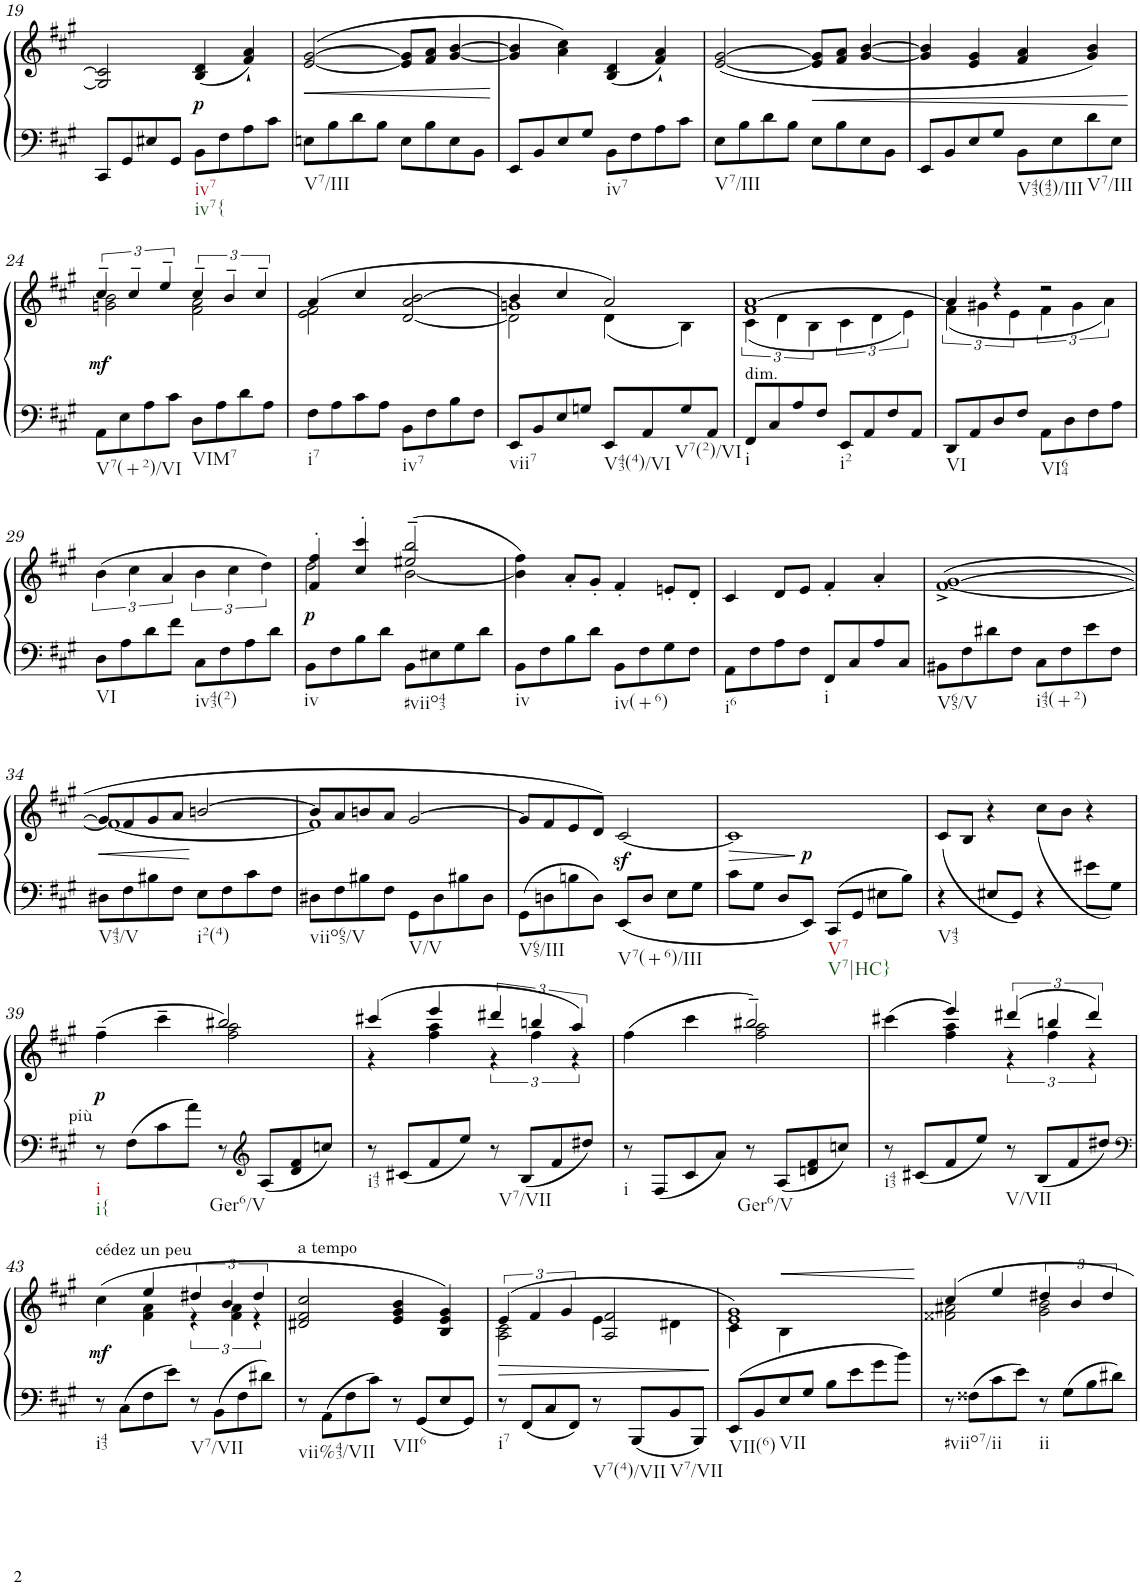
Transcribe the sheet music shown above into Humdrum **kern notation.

**kern	**kern	**dynam
*part1	*part1	*part1
*staff2	*staff1	*staff1/2
*I"Piano	*	*
*I'Pno.	*	*
!!LO:PB:g=z
*clefF4	*clefG2	*
*k[f#c#g#]	*k[f#c#g#]	*
*M4/4	*M4/4	*
*met(c)	*met(c)	*
=19	=19	=19
8CC#/L	2G#/] 2c#/]	.
8GG#/	.	.
8E#X/	.	.
8GG#/J	.	.
!LO:TX:b:t=iv7	!	!
!LO:TX:b:t=iv7{	!	!
!	!	!LO:DY:b
8BB\L	(4B/ 4d/	p
8F#\	.	.
8A\	4f#/` 4a/`)	.
8c#\J	.	.
=20	=20	=20
!LO:TX:b:t=V7/III	!	!
!	!	!LO:HP:b
8En\L	([2e/ [2g#/	<
8B\	.	.
8d\	.	.
8B\J	.	.
8E\L	8e/] 8g#/]L	.
8B\	8f#/ 8a/J	.
8E\	[4g#/ [4b/	.
8BB\J	.	.
=21	=21	=21
8EE/L	4g#/] 4b/]	.
8BB/	.	.
8E/	4a\ 4cc#\)	.
8G#/J	.	.
!LO:TX:b:t=iv7	!	!
8BB\L	(4B/ 4d/	.
8F#\	.	.
8A\	4f#/` 4a/`)	.
8c#\J	.	.
=22	=22	=22
!LO:TX:b:t=V7/III	!	!
8E\L	([2e/ [2g#/	.
8B\	.	.
8d\	.	.
8B\J	.	.
!	!	!LO:HP:b
8E\L	8e/] 8g#/]L	<
8B\	8f#/ 8a/J	.
8E\	[4g#/ [4b/	.
8BB\J	.	.
=23	=23	=23
8EE/L	4g#/] 4b/]	.
8BB/	.	.
8E/	4e/ 4g#/	.
8G#/J	.	.
!LO:TX:b:t=V43(42)/III	!	!
8BB\L	4f#/ 4a/	.
8E\	.	.
!LO:TX:b:t=V7/III	!	!
8d\	4g#/ 4b/)	.
8E\J	.	.
.	.	[
!!LO:LB:g=z
=24	=24	=24
*	*^	*
!LO:TX:b:t=V7(+2)/VI	!	!	!
!	!	!	!LO:DY:b
8AA\L	6cc#~/	2gn\ 2b\	mf
8E\	.	.	.
.	6cc#~/	.	.
8A\	.	.	.
.	6ee~/	.	.
8c#\J	.	.	.
!LO:TX:b:t=VIM7	!	!	!
8D\L	6cc#~/	2f#\ 2a\	.
8A\	.	.	.
.	6b~/	.	.
8d\	.	.	.
.	6cc#~/	.	.
8A\J	.	.	.
=25	=25	=25	=25
!LO:TX:b:t=i7	!	!	!
8F#\L	(4a/	2e\ 2f#\	.
8A\	.	.	.
8c#\	4cc#/	.	.
8A\J	.	.	.
!LO:TX:b:t=iv7	!	!	!
8BB\L	[<2d/ 2a/ [2b/	2ryy	.
8F#\	.	.	.
8B\	.	.	.
8F#\J	.	.	.
=26	=26	=26	=26
*	*	*^	*
!LO:TX:b:t=vii7	!	!	!	!
8EE/L	4b/]	1gn	2d\]	.
8BB/	.	.	.	.
8E/	4cc#/	.	.	.
8Gn/J	.	.	.	.
!LO:TX:b:t=V43(4)/VI	!	!	!	!
8EE/L	2a/)	.	(4d\	.
8AA/	.	.	.	.
!LO:TX:b:t=V7(2)/VI	!	!	!	!
8G/	.	.	4B\)	.
8AA/J	.	.	.	.
*	*	*v	*v	*
=27	=27	=27	=27
!	!LO:TX:b:t=dim.	!	!
!LO:TX:b:t=i	!	!	!
8FF#/L	1f# [1a	(6c#\	.
8C#/	.	.	.
.	.	6d\	.
8A/	.	.	.
.	.	6B\	.
8F#/J	.	.	.
!LO:TX:b:t=i2	!	!	!
8EE/L	.	6c#\	.
8AA/	.	.	.
.	.	6d\	.
8F#/	.	.	.
.	.	6e\)	.
8AA/J	.	.	.
=28	=28	=28	=28
!LO:TX:b:t=VI	!	!	!
8DD/L	4a/]	(6f#\	.
8AA/	.	.	.
.	.	6g#X\	.
8D/	4r	.	.
.	.	6e\	.
8F#/J	.	.	.
!LO:TX:b:t=VI64	!	!	!
8AA\L	2r	6f#\	.
8D\	.	.	.
.	.	6g#\	.
8F#\	.	.	.
.	.	6a\)	.
8A\J	.	.	.
*	*v	*v	*
!!LO:LB:g=z
=29	=29	=29
!LO:TX:b:t=VI	!	!
8D\L	(6b\	.
8A\	.	.
.	6cc#\	.
8d\	.	.
.	6a/	.
8f#\J	.	.
!LO:TX:b:t=iv43(2)	!	!
8C#\L	6b\	.
8F#\	.	.
.	6cc#\	.
8A\	.	.
.	6dd\)	.
8d\J	.	.
=30	=30	=30
*	*^	*
!LO:TX:b:t=iv	!	!	!
!	!	!	!LO:DY:b
8BB\L	4f#/' 4ff#/'	2dd\	p
8F#\	.	.	.
8B\	4cc#/' 4ccc#/'	.	.
8d\J	.	.	.
!LO:TX:b:t=#viio43	!	!	!
8BB\L	(2ee#X/~ 2bb/~	[2b\	.
8E#X\	.	.	.
8G#\	.	.	.
8d\J	.	.	.
=31	=31	=31	=31
!LO:TX:b:t=iv	!	!	!
8BB\L	4b\] 4ff#\)	4ryy	.
8F#\	.	.	.
8B\	8a'/L	4ryy	.
8d\J	8g#'/J	.	.
!LO:TX:b:t=iv(+6)	!	!	!
8BB\L	4f#'/	2ryy	.
8F#\	.	.	.
8G#\	8en'/L	.	.
8F#\J	8d'/J	.	.
*	*v	*v	*
=32	=32	=32
!LO:TX:b:t=i6	!	!
8AA\L	4c#/	.
8F#\	.	.
8A\	8d/L	.
8F#\J	8e/J	.
!LO:TX:b:t=i	!	!
8FF#/L	4f#'/	.
8C#/	.	.
8A/	4a'/	.
8C#/J	.	.
=33	=33	=33
!LO:TX:b:t=V65/V	!	!
8BB#X\L	([<1f#^ [1g#^	.
8F#\	.	.
8d#X\	.	.
8F#\J	.	.
!LO:TX:b:t=i43(+2)	!	!
8C#\L	.	.
8F#\	.	.
8e\	.	.
8F#\J	.	.
!!LO:LB:g=z
=34	=34	=34
!LO:TX:b:t=V43/V	!	!
!	!	!LO:HP:b
*	*^	*
8D#X\L	8g#/L]	1f#_	<
8F#\	8f#/	.	.
8B#X\	8g#/	.	.
8F#\J	8a/J	.	.
!LO:TX:b:t=i2(4)	!	!	!
8E\L	[2bn/	.	[
8F#\	.	.	.
8c#\	.	.	.
8F#\J	.	.	.
=35	=35	=35	=35
!LO:TX:b:t=viio65/V	!	!	!
8D#X\L	8b/L]	1f#]	.
8F#\	8a/	.	.
8B#X\	8bn/	.	.
8F#\J	8a/J	.	.
!LO:TX:b:t=V/V	!	!	!
8GG#\L	[2g#/	.	.
8D#\	.	.	.
8B#X\	.	.	.
8D#\J	.	.	.
*	*v	*v	*
=36	=36	=36
!LO:TX:b:t=V65/III	!	!
8GG#\L	8g#/L]	.
8Dn\	8f#/	.
8Bn\	8e/	.
8D\J	8d/J)	.
!LO:TX:b:t=V7(+6)/III	!	!
8EE/L	[2c#z</	.
8D/J	.	.
8E\L	.	.
8G#\J	.	.
=37	=37	=37
!	!	!LO:HP:b=2
8c#\L	1c#]	>
8G#\J	.	.
8D/L	.	.
!	!	!LO:DY:n=1:a=2
8EE/J	.	[ p
!LO:TX:b:t=V7	!	!
!LO:TX:b:t=V7|HC}	!	!
8CC#/L	.	.
8GG#/J	.	.
8E#X\L	.	.
8B\J	.	.
=38	=38	=38
!LO:TX:b:t=V43	!	!
4r	(<8c#/L	.
.	8B/J	.
8E#X/L	4r	.
8GG#/J)	.	.
4r	(<8cc#\L	.
.	8b\J	.
8e#X\L	4r	.
8G#\J)	.	.
!!LO:LB:g=z
=39	=39	=39
*	*^	*
!	!LO:TX:b:t=più	!	!
!LO:TX:b:t=i	!	!	!
!LO:TX:b:t=i{	!	!	!
!	!	!	!LO:DY:b
8r	(4ff#~\	2ryy	p
8F#\L	.	.	.
8c#\	4ccc#~\	.	.
8a\J	.	.	.
!LO:TX:b:t=Ger6/V	!	!	!
8r	2bb#X/)	2ff#\ 2aa\	.
*clefG2	*	*	*
8A/L	.	.	.
8d/ 8f#/	.	.	.
8ccn/J	.	.	.
=40	=40	=40	=40
!LO:TX:b:t=i43	!	!	!
8r	(4ccc#X/	4r	.
8c#X/L	.	.	.
8f#/	4eee/	4ff#\ 4aa\	.
8ee/J	.	.	.
!LO:TX:b:t=V7/VII	!	!	!
8r	6ddd#X/	6r	.
8B/L	.	.	.
.	6bbn/	6ff#\	.
8f#/	.	.	.
.	6aa/)	6r	.
8dd#X/J	.	.	.
=41	=41	=41	=41
!LO:TX:b:t=i	!	!	!
8r	(4ff#\	2ryy	.
8F#/L	.	.	.
8c#/	4ccc#\	.	.
8a/J	.	.	.
!LO:TX:b:t=Ger6/V	!	!	!
8r	2bb#X~/)	2ff#\ 2aa\	.
8A/L	.	.	.
8dn/ 8f#/	.	.	.
8ccn/J	.	.	.
=42	=42	=42	=42
!LO:TX:b:t=i43	!	!	!
8r	(4ccc#X\	4ryy	.
8c#X/L	.	.	.
8f#/	4eee/)	4ff#\ 4aa\	.
8ee/J	.	.	.
!LO:TX:b:t=V/VII	!	!	!
8r	(6ddd#X/	6r	.
8B/L	.	.	.
.	6bbn/	6ff#\	.
8f#/	.	.	.
.	6ddd#/)	6r	.
8dd#X/J	.	.	.
!!LO:LB:g=z	!!
=43	=43	=43	=43
*clefF4	*	*	*
!	!LO:TX:a:t=cédez un peu	!	!
!LO:TX:b:t=i43	!	!	!
!	!	!	!LO:DY:b
8r	(4cc#\	4ryy	mf
8C#\L	.	.	.
8F#\	4ee/	4f#\ 4a\	.
8e\J	.	.	.
!LO:TX:b:t=V7/VII	!	!	!
8r	6dd#X/	6r	.
8BB\L	.	.	.
.	6b/	6f#\ 6a\	.
8F#\	.	.	.
.	6dd#/	6r	.
8d#X\J	.	.	.
*	*v	*v	*
=44	=44	=44
!	!LO:TX:a:t=a tempo	!
!LO:TX:b:t=vii%43/VII	!	!
8r	2d#X/ 2f#/ 2cc#/	.
8AA\L	.	.
8F#\	.	.
8c#\J	.	.
!LO:TX:b:t=VII6	!	!
8r	4e/ 4g#/ 4b/	.
8GG#/L	.	.
8E/	4B/ 4e/ 4g#/)	.
8GG#/J	.	.
=45	=45	=45
!LO:TX:b:t=i7	!	!
!	!	!LO:HP:b
*	*^	*
8r	(6e/	2A\ 2c#\	>
8FF#/L	.	.	.
.	6f#/	.	.
8C#/	.	.	.
.	6g#/	.	.
8FF#/J	.	.	.
!LO:TX:b:t=V7(4)/VII	!	!	!
8r	2A/ 2f#/	4e\	.
8BBB/L	.	.	.
!LO:TX:b:t=V7/VII	!	!	!
8BB/	.	4d#X\	.
8BBB/J	.	.	.
*	*v	*v	*
.	.	]
=46	=46	=46
*	*^	*
!LO:TX:b:t=VII(6)	!	!	!
8EE/L	1e 1g#)	4c#\	.
8BB/	.	.	.
!LO:TX:b:t=VII	!	!	!
8E/	.	4B\	.
8G#/J	.	.	.
8B\L	.	2ryy	.
8e\	.	.	.
8g#\	.	.	.
8b\J	.	.	.
*	*v	*v	*
.	.	]
=47	=47	=47
*	*^	*
!LO:TX:b:t=#viio7/ii	!	!	!
8r	4cc#/	2f##X\ 2a#X\	.
8F##X\L	.	.	.
8c#\	4ee/	.	.
8e\J	.	.	.
!LO:TX:b:t=ii	!	!	!
8r	6dd#X/	2g#\ 2b\	.
8G#\L	.	.	.
.	6b/	.	.
8B\	.	.	.
.	6dd#/	.	.
8d#X\J	.	.	.
*	*v	*v	*
=	=	=
*-	*-	*-
